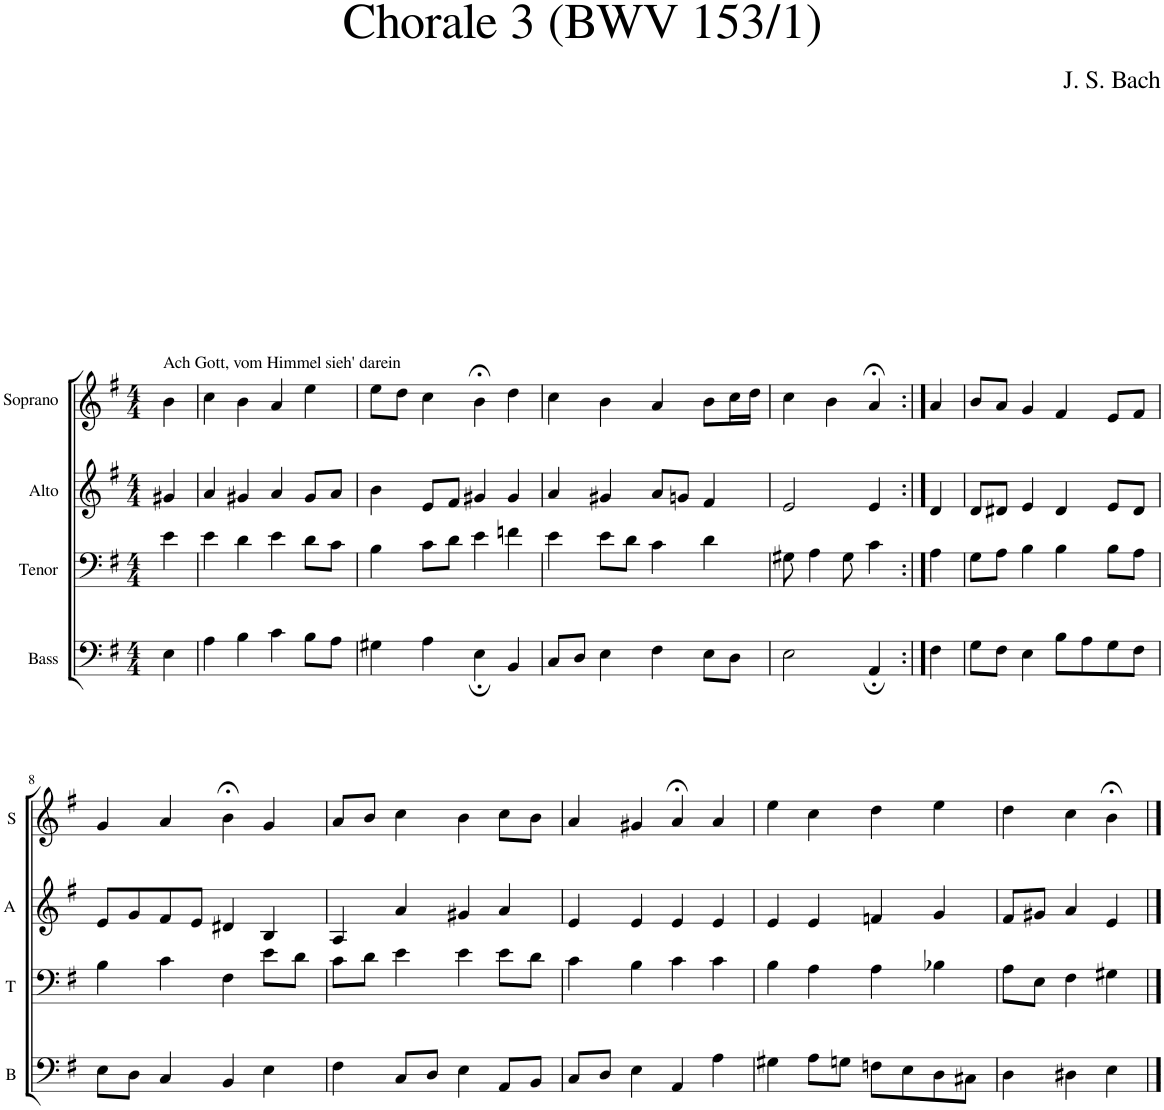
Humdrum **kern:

**kern	**kern	**kern	**kern
*part4	*part3	*part2	*part1
*staff4	*staff3	*staff2	*staff1
*I"Bass	*I"Tenor	*I"Alto	*I"Soprano
*I'B	*I'T	*I'A	*I'S
*clefF4	*clefF4	*clefG2	*clefG2
*k[f#]	*k[f#]	*k[f#]	*k[f#]
*M4/4	*M4/4	*M4/4	*M4/4
=1	=1	=1	=1
!	!	!	!LO:TX:a:t=Ach Gott, vom Himmel sieh' darein
4E\	4e\	4g#X/	4b\
=2	=2	=2	=2
4A\	4e\	4a/	4cc\
4B\	4d\	4g#X/	4b\
4c\	4e\	4a/	4a/
8B\L	8d\L	8g#/L	4ee\
8A\J	8c\J	8a/J	.
=3	=3	=3	=3
4G#X\	4B\	4b\	8ee\L
.	.	.	8dd\J
4A\	8c\L	8e/L	4cc\
.	8d\J	8f#/J	.
4E;\	4e\	4g#X/	4b;<\
4BB/	4fn\	4g#/	4dd\
=4	=4	=4	=4
8C/L	4e\	4a/	4cc\
8D/J	.	.	.
4E\	8e\L	4g#X/	4b\
.	8d\J	.	.
4F#\	4c\	8a/L	4a/
.	.	8gn/J	.
8E\L	4d\	4f#/	8b\L
8D\J	.	.	16cc\L
.	.	.	16dd\JJ
=5	=5	=5	=5
2E\	8G#X\	2e/	4cc\
.	4A\	.	.
.	.	.	4b\
.	8G#\	.	.
4AA;/	4c\	4e/	4a;</
=6:|!	=6:|!	=6:|!	=6:|!
4F#\	4A\	4d/	4a/
=7	=7	=7	=7
8G\L	8G\L	8d/L	8b/L
8F#\J	8A\J	8d#X/J	8a/J
4E\	4B\	4e/	4g/
8B\L	4B\	4d#/	4f#/
8A\	.	.	.
8G\	8B\L	8e/L	8e/L
8F#\J	8A\J	8d#/J	8f#/J
!!LO:LB:g=z
=8	=8	=8	=8
8E\L	4B\	8e/L	4g/
8D\J	.	8g/	.
4C/	4c\	8f#/	4a/
.	.	8e/J	.
4BB/	4F#\	4d#X/	4b;<\
4E\	8e\L	4B/	4g/
.	8d\J	.	.
=9	=9	=9	=9
4F#\	8c\L	4A/	8a/L
.	8d\J	.	8b/J
8C/L	4e\	4a/	4cc\
8D/J	.	.	.
4E\	4e\	4g#X/	4b\
8AA/L	8e\L	4a/	8cc\L
8BB/J	8d\J	.	8b\J
=10	=10	=10	=10
8C/L	4c\	4e/	4a/
8D/J	.	.	.
4E\	4B\	4e/	4g#X/
4AA/	4c\	4e/	4a;</
4A\	4c\	4e/	4a/
=11	=11	=11	=11
4G#X\	4B\	4e/	4ee\
8A\L	4A\	4e/	4cc\
8Gn\J	.	.	.
8Fn\L	4A\	4fn/	4dd\
8E\	.	.	.
8D\	4B-X\	4g/	4ee\
8C#X\J	.	.	.
=12	=12	=12	=12
4D\	8A\L	8f#/L	4dd\
.	8E\J	8g#X/J	.
4D#X\	4F#\	4a/	4cc\
4E\	4G#X\	4e/	4b;<\
==	==	==	==
*-	*-	*-	*-
